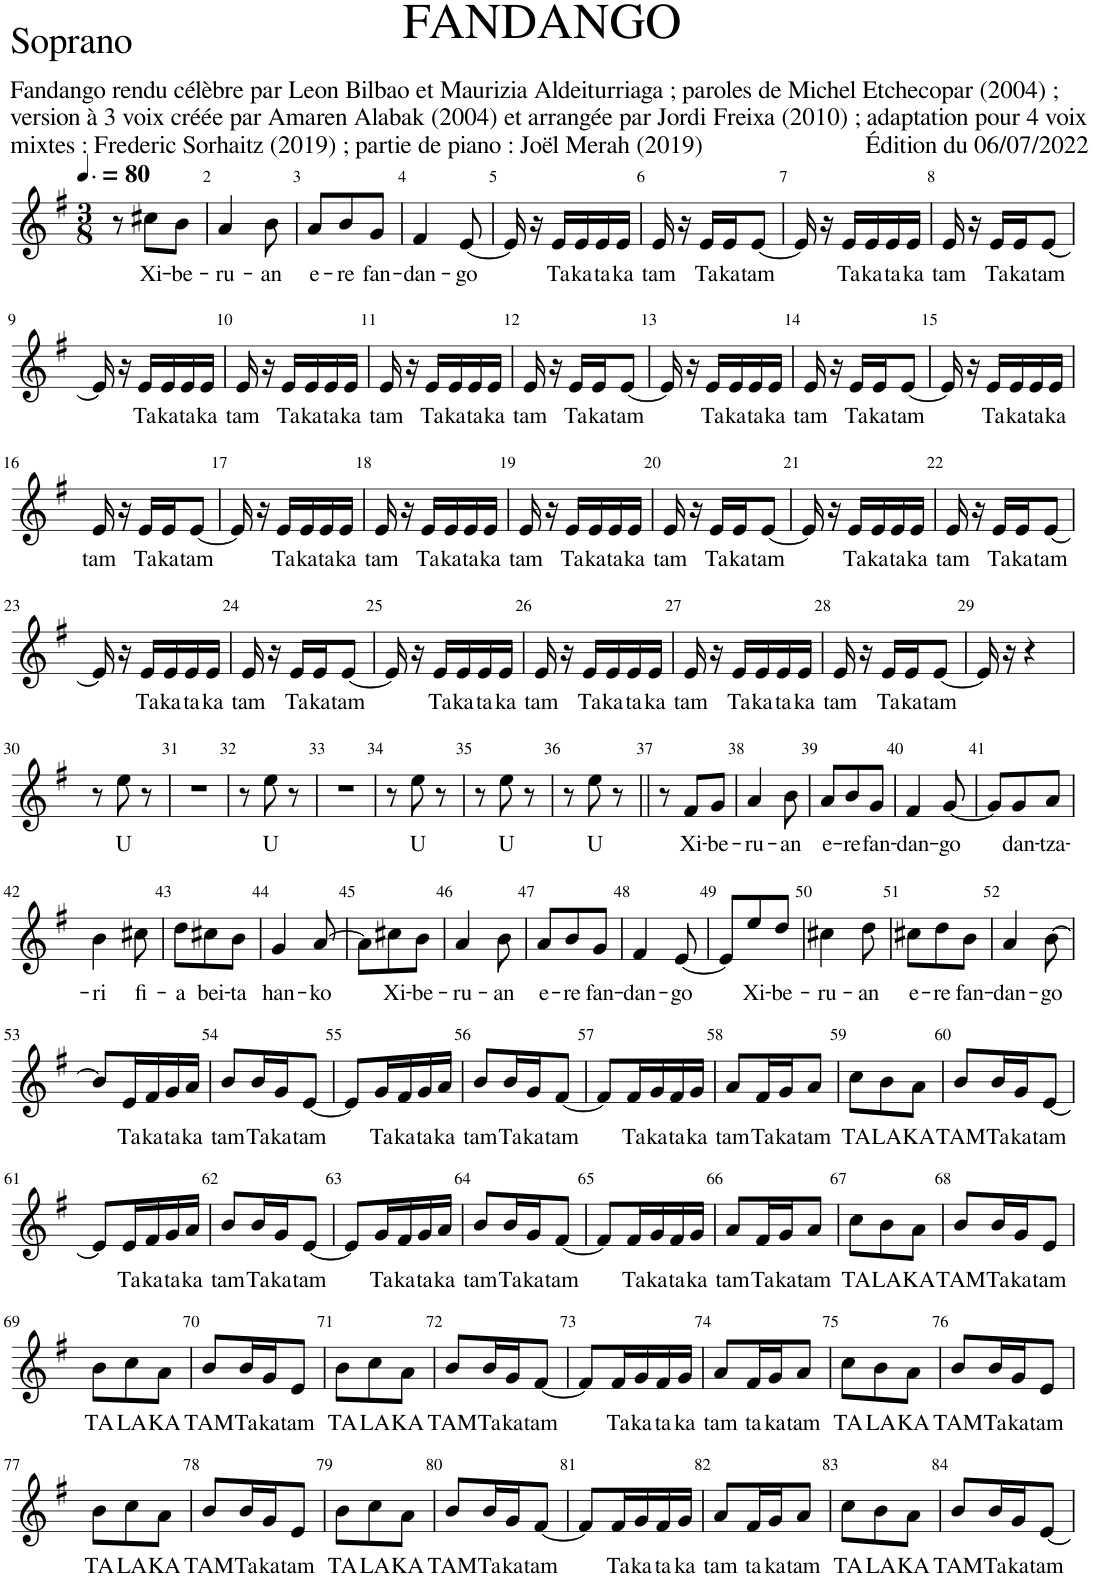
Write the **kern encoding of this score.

**kern	**text
*part1	*part1
*staff1	*staff1
*I"Soprano	*
*I'S.	*
*clefG2	*
*k[f#]	*
*M3/8	*
*MM120	*
=1	=1
8r	.
!	!LO:LY:b
8cc#X\L	Xi-
!	!LO:LY:b
8b\J	-be-
=2	=2
!	!LO:LY:b
4a/	-ru-
!	!LO:LY:b
8b\	-an
=3	=3
!	!LO:LY:b
8a/L	e-
!	!LO:LY:b
8b/	-re
!	!LO:LY:b
8g/J	fan-
=4	=4
!	!LO:LY:b
4f#/	-dan-
!	!LO:LY:b
[8e/	-go
=5	=5
16e/]	.
16r	.
!	!LO:LY:b
16e/LL	Ta
!	!LO:LY:b
16e/	ka
!	!LO:LY:b
16e/	ta
!	!LO:LY:b
16e/JJ	ka
=6	=6
!	!LO:LY:b
16e/	tam
16r	.
!	!LO:LY:b
16e/LL	Ta
!	!LO:LY:b
16e/J	ka
!	!LO:LY:b
[8e/J	tam
=7	=7
16e/]	.
16r	.
!	!LO:LY:b
16e/LL	Ta
!	!LO:LY:b
16e/	ka
!	!LO:LY:b
16e/	ta
!	!LO:LY:b
16e/JJ	ka
=8	=8
!	!LO:LY:b
16e/	tam
16r	.
!	!LO:LY:b
16e/LL	Ta
!	!LO:LY:b
16e/J	ka
!	!LO:LY:b
[8e/J	tam
!!LO:LB:g=z
=9	=9
16e/]	.
16r	.
!	!LO:LY:b
16e/LL	Ta
!	!LO:LY:b
16e/	ka
!	!LO:LY:b
16e/	ta
!	!LO:LY:b
16e/JJ	ka
=10	=10
!	!LO:LY:b
16e/	tam
16r	.
!	!LO:LY:b
16e/LL	Ta
!	!LO:LY:b
16e/	ka
!	!LO:LY:b
16e/	ta
!	!LO:LY:b
16e/JJ	ka
=11	=11
!	!LO:LY:b
16e/	tam
16r	.
!	!LO:LY:b
16e/LL	Ta
!	!LO:LY:b
16e/	ka
!	!LO:LY:b
16e/	ta
!	!LO:LY:b
16e/JJ	ka
=12	=12
!	!LO:LY:b
16e/	tam
16r	.
!	!LO:LY:b
16e/LL	Ta
!	!LO:LY:b
16e/J	ka
!	!LO:LY:b
[8e/J	tam
=13	=13
16e/]	.
16r	.
!	!LO:LY:b
16e/LL	Ta
!	!LO:LY:b
16e/	ka
!	!LO:LY:b
16e/	ta
!	!LO:LY:b
16e/JJ	ka
=14	=14
!	!LO:LY:b
16e/	tam
16r	.
!	!LO:LY:b
16e/LL	Ta
!	!LO:LY:b
16e/J	ka
!	!LO:LY:b
[8e/J	tam
=15	=15
16e/]	.
16r	.
!	!LO:LY:b
16e/LL	Ta
!	!LO:LY:b
16e/	ka
!	!LO:LY:b
16e/	ta
!	!LO:LY:b
16e/JJ	ka
!!LO:LB:g=z
=16	=16
!	!LO:LY:b
16e/	tam
16r	.
!	!LO:LY:b
16e/LL	Ta
!	!LO:LY:b
16e/J	ka
!	!LO:LY:b
[8e/J	tam
=17	=17
16e/]	.
16r	.
!	!LO:LY:b
16e/LL	Ta
!	!LO:LY:b
16e/	ka
!	!LO:LY:b
16e/	ta
!	!LO:LY:b
16e/JJ	ka
=18	=18
!	!LO:LY:b
16e/	tam
16r	.
!	!LO:LY:b
16e/LL	Ta
!	!LO:LY:b
16e/	ka
!	!LO:LY:b
16e/	ta
!	!LO:LY:b
16e/JJ	ka
=19	=19
!	!LO:LY:b
16e/	tam
16r	.
!	!LO:LY:b
16e/LL	Ta
!	!LO:LY:b
16e/	ka
!	!LO:LY:b
16e/	ta
!	!LO:LY:b
16e/JJ	ka
=20	=20
!	!LO:LY:b
16e/	tam
16r	.
!	!LO:LY:b
16e/LL	Ta
!	!LO:LY:b
16e/J	ka
!	!LO:LY:b
[8e/J	tam
=21	=21
16e/]	.
16r	.
!	!LO:LY:b
16e/LL	Ta
!	!LO:LY:b
16e/	ka
!	!LO:LY:b
16e/	ta
!	!LO:LY:b
16e/JJ	ka
=22	=22
!	!LO:LY:b
16e/	tam
16r	.
!	!LO:LY:b
16e/LL	Ta
!	!LO:LY:b
16e/J	ka
!	!LO:LY:b
[8e/J	tam
!!LO:LB:g=z
=23	=23
16e/]	.
16r	.
!	!LO:LY:b
16e/LL	Ta
!	!LO:LY:b
16e/	ka
!	!LO:LY:b
16e/	ta
!	!LO:LY:b
16e/JJ	ka
=24	=24
!	!LO:LY:b
16e/	tam
16r	.
!	!LO:LY:b
16e/LL	Ta
!	!LO:LY:b
16e/J	ka
!	!LO:LY:b
[8e/J	tam
=25	=25
16e/]	.
16r	.
!	!LO:LY:b
16e/LL	Ta
!	!LO:LY:b
16e/	ka
!	!LO:LY:b
16e/	ta
!	!LO:LY:b
16e/JJ	ka
=26	=26
!	!LO:LY:b
16e/	tam
16r	.
!	!LO:LY:b
16e/LL	Ta
!	!LO:LY:b
16e/	ka
!	!LO:LY:b
16e/	ta
!	!LO:LY:b
16e/JJ	ka
=27	=27
!	!LO:LY:b
16e/	tam
16r	.
!	!LO:LY:b
16e/LL	Ta
!	!LO:LY:b
16e/	ka
!	!LO:LY:b
16e/	ta
!	!LO:LY:b
16e/JJ	ka
=28	=28
!	!LO:LY:b
16e/	tam
16r	.
!	!LO:LY:b
16e/LL	Ta
!	!LO:LY:b
16e/J	ka
!	!LO:LY:b
[8e/J	tam
=29	=29
16e/]	.
16r	.
4r	.
!!LO:LB:g=z
=30	=30
8r	.
!	!LO:LY:b
8ee\	U
8r	.
=31	=31
4.r	.
=32	=32
8r	.
!	!LO:LY:b
8ee\	U
8r	.
=33	=33
4.r	.
=34	=34
8r	.
!	!LO:LY:b
8ee\	U
8r	.
=35	=35
8r	.
!	!LO:LY:b
8ee\	U
8r	.
=36	=36
8r	.
!	!LO:LY:b
8ee\	U
8r	.
=37||	=37||
8r	.
!	!LO:LY:b
8f#/L	Xi-
!	!LO:LY:b
8g/J	-be-
=38	=38
!	!LO:LY:b
4a/	-ru-
!	!LO:LY:b
8b\	-an
=39	=39
!	!LO:LY:b
8a/L	e-
!	!LO:LY:b
8b/	-re
!	!LO:LY:b
8g/J	fan-
=40	=40
!	!LO:LY:b
4f#/	-dan-
!	!LO:LY:b
[8g/	-go
=41	=41
8g/L]	.
!	!LO:LY:b
8g/	dan-
!	!LO:LY:b
8a/J	-tza-
!!LO:LB:g=z
=42	=42
!	!LO:LY:b
4b\	-ri
!	!LO:LY:b
8cc#X\	fi-
=43	=43
!	!LO:LY:b
8dd\L	-a
!	!LO:LY:b
8cc#X\	bei-
!	!LO:LY:b
8b\J	-ta
=44	=44
!	!LO:LY:b
4g/	han-
!	!LO:LY:b
[8a/	-ko
=45	=45
8a\L]	.
!	!LO:LY:b
8cc#X\	Xi-
!	!LO:LY:b
8b\J	-be-
=46	=46
!	!LO:LY:b
4a/	-ru-
!	!LO:LY:b
8b\	-an
=47	=47
!	!LO:LY:b
8a/L	e-
!	!LO:LY:b
8b/	-re
!	!LO:LY:b
8g/J	fan-
=48	=48
!	!LO:LY:b
4f#/	-dan-
!	!LO:LY:b
[8e/	-go
=49	=49
8e/L]	.
!	!LO:LY:b
8ee/	Xi-
!	!LO:LY:b
8dd/J	-be-
=50	=50
!	!LO:LY:b
4cc#X\	-ru-
!	!LO:LY:b
8dd\	-an
=51	=51
!	!LO:LY:b
8cc#X\L	e-
!	!LO:LY:b
8dd\	-re
!	!LO:LY:b
8b\J	fan-
=52	=52
!	!LO:LY:b
4a/	-dan-
!	!LO:LY:b
[8b\	-go
!!LO:LB:g=z
=53	=53
8b/L]	.
!	!LO:LY:b
16e/L	Ta
!	!LO:LY:b
16f#/	ka
!	!LO:LY:b
16g/	ta
!	!LO:LY:b
16a/JJ	ka
=54	=54
!	!LO:LY:b
8b/L	tam
!	!LO:LY:b
16b/L	Ta
!	!LO:LY:b
16g/J	ka
!	!LO:LY:b
[8e/J	tam
=55	=55
8e/L]	.
!	!LO:LY:b
16g/L	Ta
!	!LO:LY:b
16f#/	ka
!	!LO:LY:b
16g/	ta
!	!LO:LY:b
16a/JJ	ka
=56	=56
!	!LO:LY:b
8b/L	tam
!	!LO:LY:b
16b/L	Ta
!	!LO:LY:b
16g/J	ka
!	!LO:LY:b
[8f#/J	tam
=57	=57
8f#/L]	.
!	!LO:LY:b
16f#/L	Ta
!	!LO:LY:b
16g/	ka
!	!LO:LY:b
16f#/	ta
!	!LO:LY:b
16g/JJ	ka
=58	=58
!	!LO:LY:b
8a/L	tam
!	!LO:LY:b
16f#/L	Ta
!	!LO:LY:b
16g/J	ka
!	!LO:LY:b
8a/J	tam
=59	=59
!	!LO:LY:b
8cc\L	TA
!	!LO:LY:b
8b\	LA
!	!LO:LY:b
8a\J	KA
=60	=60
!	!LO:LY:b
8b/L	TAM
!	!LO:LY:b
16b/L	Ta
!	!LO:LY:b
16g/J	ka
!	!LO:LY:b
[8e/J	tam
!!LO:LB:g=z
=61	=61
8e/L]	.
!	!LO:LY:b
16e/L	Ta
!	!LO:LY:b
16f#/	ka
!	!LO:LY:b
16g/	ta
!	!LO:LY:b
16a/JJ	ka
=62	=62
!	!LO:LY:b
8b/L	tam
!	!LO:LY:b
16b/L	Ta
!	!LO:LY:b
16g/J	ka
!	!LO:LY:b
[8e/J	tam
=63	=63
8e/L]	.
!	!LO:LY:b
16g/L	Ta
!	!LO:LY:b
16f#/	ka
!	!LO:LY:b
16g/	ta
!	!LO:LY:b
16a/JJ	ka
=64	=64
!	!LO:LY:b
8b/L	tam
!	!LO:LY:b
16b/L	Ta
!	!LO:LY:b
16g/J	ka
!	!LO:LY:b
[8f#/J	tam
=65	=65
8f#/L]	.
!	!LO:LY:b
16f#/L	Ta
!	!LO:LY:b
16g/	ka
!	!LO:LY:b
16f#/	ta
!	!LO:LY:b
16g/JJ	ka
=66	=66
!	!LO:LY:b
8a/L	tam
!	!LO:LY:b
16f#/L	Ta
!	!LO:LY:b
16g/J	ka
!	!LO:LY:b
8a/J	tam
=67	=67
!	!LO:LY:b
8cc\L	TA
!	!LO:LY:b
8b\	LA
!	!LO:LY:b
8a\J	KA
=68	=68
!	!LO:LY:b
8b/L	TAM
!	!LO:LY:b
16b/L	Ta
!	!LO:LY:b
16g/J	ka
!	!LO:LY:b
8e/J	tam
!!LO:LB:g=z
=69	=69
!	!LO:LY:b
8b\L	TA
!	!LO:LY:b
8cc\	LA
!	!LO:LY:b
8a\J	KA
=70	=70
!	!LO:LY:b
8b/L	TAM
!	!LO:LY:b
16b/L	Ta
!	!LO:LY:b
16g/J	ka
!	!LO:LY:b
8e/J	tam
=71	=71
!	!LO:LY:b
8b\L	TA
!	!LO:LY:b
8cc\	LA
!	!LO:LY:b
8a\J	KA
=72	=72
!	!LO:LY:b
8b/L	TAM
!	!LO:LY:b
16b/L	Ta
!	!LO:LY:b
16g/J	ka
!	!LO:LY:b
[8f#/J	tam
=73	=73
8f#/L]	.
!	!LO:LY:b
16f#/L	Ta
!	!LO:LY:b
16g/	ka
!	!LO:LY:b
16f#/	ta
!	!LO:LY:b
16g/JJ	ka
=74	=74
!	!LO:LY:b
8a/L	tam
!	!LO:LY:b
16f#/L	ta
!	!LO:LY:b
16g/J	ka
!	!LO:LY:b
8a/J	tam
=75	=75
!	!LO:LY:b
8cc\L	TA
!	!LO:LY:b
8b\	LA
!	!LO:LY:b
8a\J	KA
=76	=76
!	!LO:LY:b
8b/L	TAM
!	!LO:LY:b
16b/L	Ta
!	!LO:LY:b
16g/J	ka
!	!LO:LY:b
8e/J	tam
!!LO:LB:g=z
=77	=77
!	!LO:LY:b
8b\L	TA
!	!LO:LY:b
8cc\	LA
!	!LO:LY:b
8a\J	KA
=78	=78
!	!LO:LY:b
8b/L	TAM
!	!LO:LY:b
16b/L	Ta
!	!LO:LY:b
16g/J	ka
!	!LO:LY:b
8e/J	tam
=79	=79
!	!LO:LY:b
8b\L	TA
!	!LO:LY:b
8cc\	LA
!	!LO:LY:b
8a\J	KA
=80	=80
!	!LO:LY:b
8b/L	TAM
!	!LO:LY:b
16b/L	Ta
!	!LO:LY:b
16g/J	ka
!	!LO:LY:b
[8f#/J	tam
=81	=81
8f#/L]	.
!	!LO:LY:b
16f#/L	Ta
!	!LO:LY:b
16g/	ka
!	!LO:LY:b
16f#/	ta
!	!LO:LY:b
16g/JJ	ka
=82	=82
!	!LO:LY:b
8a/L	tam
!	!LO:LY:b
16f#/L	ta
!	!LO:LY:b
16g/J	ka
!	!LO:LY:b
8a/J	tam
=83	=83
!	!LO:LY:b
8cc\L	TA
!	!LO:LY:b
8b\	LA
!	!LO:LY:b
8a\J	KA
=84	=84
!	!LO:LY:b
8b/L	TAM
!	!LO:LY:b
16b/L	Ta
!	!LO:LY:b
16g/J	ka
!	!LO:LY:b
[8e/J	tam
=	=
*-	*-
